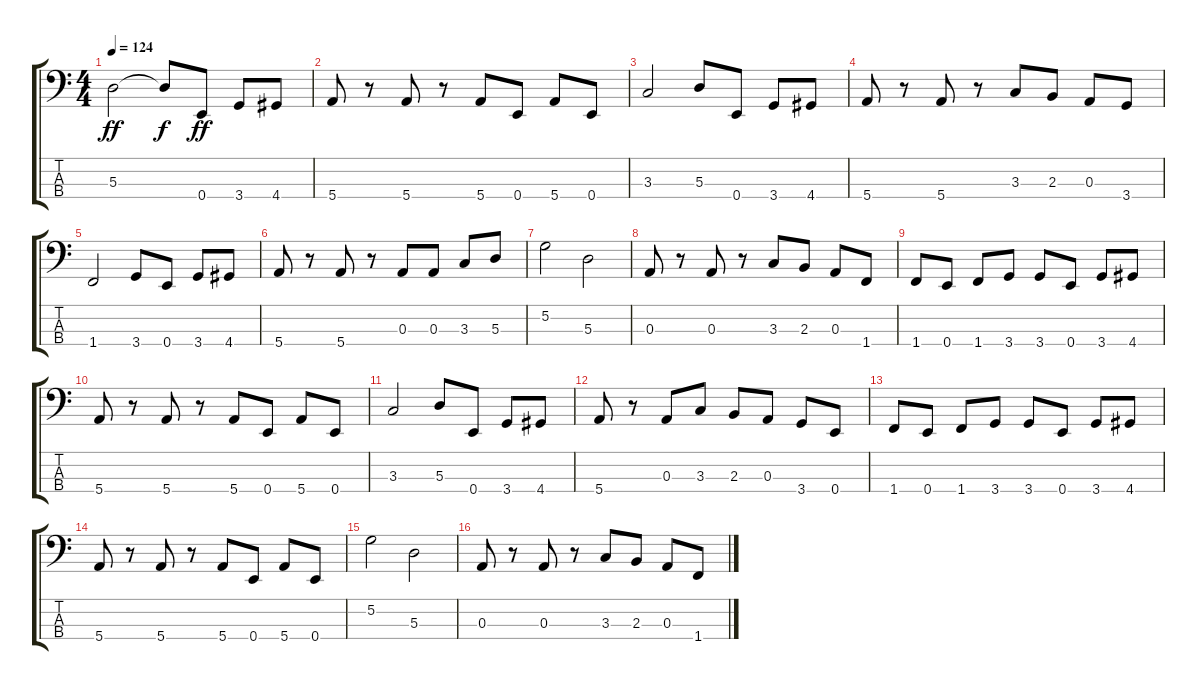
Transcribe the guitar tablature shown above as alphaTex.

\track "" {instrument electricbasspick}
\staff {score tabs}
\tuning (G2 D2 A1 E1) {hide}
\ts (4 4)
\tempo 124
\clef f4
\ks c
5.3.2{dy ff} 5.3{t}.8{dy f} 0.4.8{dy ff} 3.4.8 4.4.8 |
5.4.8 r.8 5.4.8 r.8 5.4.8 0.4.8 5.4.8 0.4.8 |
3.3.2 5.3.8 0.4.8 3.4.8 4.4.8 |
5.4.8 r.8 5.4.8 r.8 3.3.8 2.3.8 0.3.8 3.4.8 |
1.4.2 3.4.8 0.4.8 3.4.8 4.4.8 |
5.4.8 r.8 5.4.8 r.8 0.3.8 0.3.8 3.3.8 5.3.8 |
5.2.2 5.3.2 |
0.3.8 r.8 0.3.8 r.8 3.3.8 2.3.8 0.3.8 1.4.8 |
1.4.8 0.4.8 1.4.8 3.4.8 3.4.8 0.4.8 3.4.8 4.4.8 |
5.4.8 r.8 5.4.8 r.8 5.4.8 0.4.8 5.4.8 0.4.8 |
3.3.2 5.3.8 0.4.8 3.4.8 4.4.8 |
5.4.8 r.8 0.3.8 3.3.8 2.3.8 0.3.8 3.4.8 0.4.8 |
1.4.8 0.4.8 1.4.8 3.4.8 3.4.8 0.4.8 3.4.8 4.4.8 |
5.4.8 r.8 5.4.8 r.8 5.4.8 0.4.8 5.4.8 0.4.8 |
5.2.2 5.3.2 |
0.3.8 r.8 0.3.8 r.8 3.3.8 2.3.8 0.3.8 1.4.8
